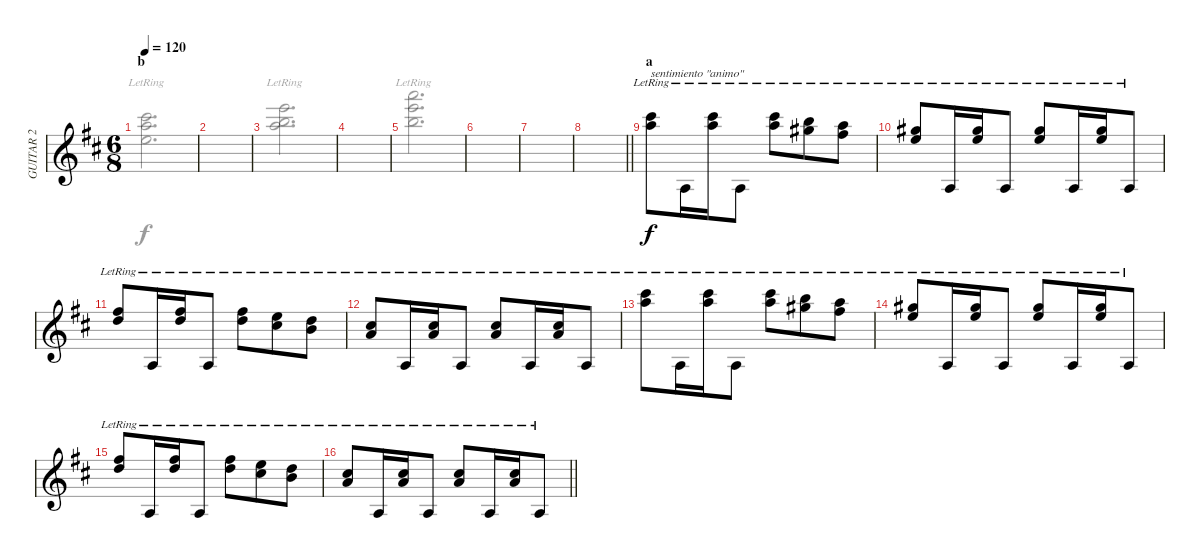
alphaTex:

\track ("GUITAR 2" "GUITAR 2") {instrument acousticguitarnylon}
\staff {score}
\tuning (E4 B3 G3 D3 A2 E2) {hide}
\voice
\ts (6 8)
\section ("" "b")
\tempo 120
\clef g2
\ks d
|
|
|
|
|
|
|
\barLineRight lightlight
|
\section ("" "a")
(18.3{lr} 19.4{lr}).8{txt "sentimiento \"animo\""} 0.5{lr}.16 (18.3{lr} 19.4{lr}).16 0.5{lr}.8 (18.3{lr} 19.4{lr}).8 (16.3{lr} 18.4{lr}).8 (14.3{lr} 16.4{lr}).8 |
(13.3{lr} 14.4{lr}).8 0.5{lr}.16 (13.3{lr} 14.4{lr}).16 0.5{lr}.8 (13.3{lr} 14.4{lr}).8 0.5{lr}.16 (13.3{lr} 14.4{lr}).16 0.5{lr}.8 |
(11.3{lr} 12.4{lr}).8 0.5{lr}.16 (11.3{lr} 12.4{lr}).16 0.5{lr}.8 (11.3{lr} 12.4{lr}).8 (9.3{lr} 11.4{lr}).8 (7.3 9.4{lr}).8 |
(6.3 7.4{lr}).8 5.6{lr}.16 (6.3 7.4{lr}).16 5.6{lr}.8 (6.3 7.4{lr}).8 5.6{lr}.16 (6.3 7.4{lr}).16 5.6{lr}.8 |
(18.3{lr} 19.4{lr}).8 0.5{lr}.16 (18.3{lr} 19.4{lr}).16 0.5{lr}.8 (18.3{lr} 19.4{lr}).8 (16.3{lr} 18.4{lr}).8 (14.3{lr} 16.4{lr}).8 |
(13.3{lr} 14.4{lr}).8 0.5{lr}.16 (13.3{lr} 14.4{lr}).16 0.5{lr}.8 (13.3{lr} 14.4{lr}).8 0.5{lr}.16 (13.3{lr} 14.4{lr}).16 0.5{lr}.8 |
(11.3{lr} 12.4{lr}).8 0.5{lr}.16 (11.3{lr} 12.4{lr}).16 0.5{lr}.8 (11.3{lr} 12.4{lr}).8 (9.3{lr} 11.4{lr}).8 (7.3 9.4{lr}).8 |
\barLineRight lightlight
(6.3 7.4{lr}).8 5.6{lr}.16 (6.3 7.4{lr}).16 5.6{lr}.8 (6.3 7.4{lr}).8 5.6{lr}.16 (6.3 7.4{lr}).16 5.6{lr}.8
\voice
\clef g2
\ottava regular
\simile none
\ks d
(9.1{lr} 10.2{lr} 9.3{lr}).2{d bd 480 dy f} |
|
(12.1{lr} 12.2{lr} 14.3{lr}).2{d bd 480} |
|
(17.1{lr} 17.2{lr} 16.3{lr}).2{d bd 480} |
|
|
\barLineRight lightlight
|
|
|
|
|
|
|
|
\barLineRight lightlight
